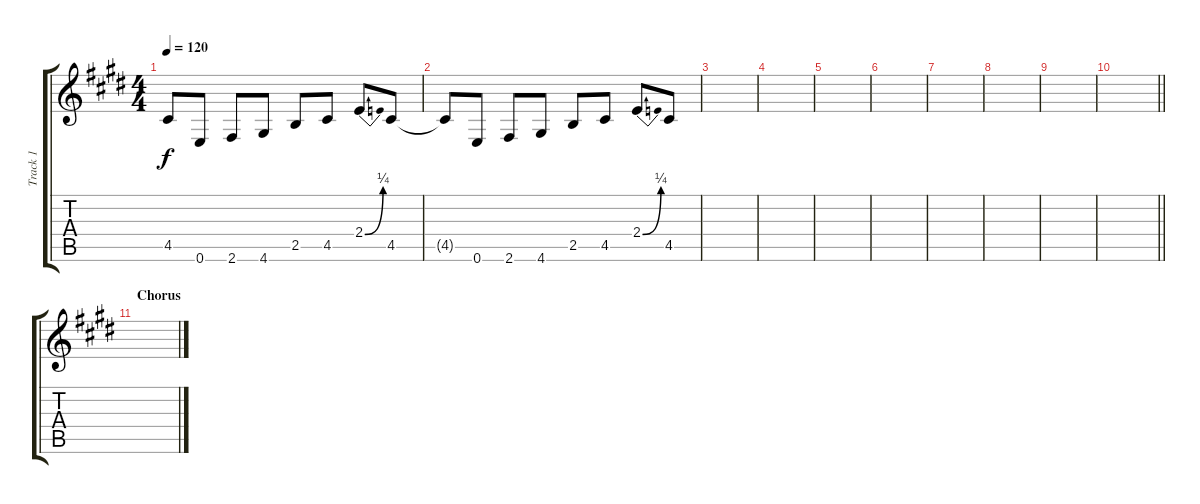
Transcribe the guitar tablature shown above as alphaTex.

\track ("Track 1" "Track 1") {instrument overdrivenguitar}
\staff {score tabs}
\tuning (E4 B3 G3 D3 A2 E2) {hide}
\ts (4 4)
\tempo 120
\clef g2
\ks e
4.5{t}.8{dy f} 0.6.8 2.6.8 4.6.8 2.5.8 4.5.8 2.4{be (bend 0 0 60 1)}.8 4.5.8 |
4.5{t}.8 0.6.8 2.6.8 4.6.8 2.5.8 4.5.8 2.4{be (bend 0 0 60 1)}.8 4.5.8 |
|
|
|
|
|
|
|
\barLineRight lightlight
|
\section ("" "Chorus")
